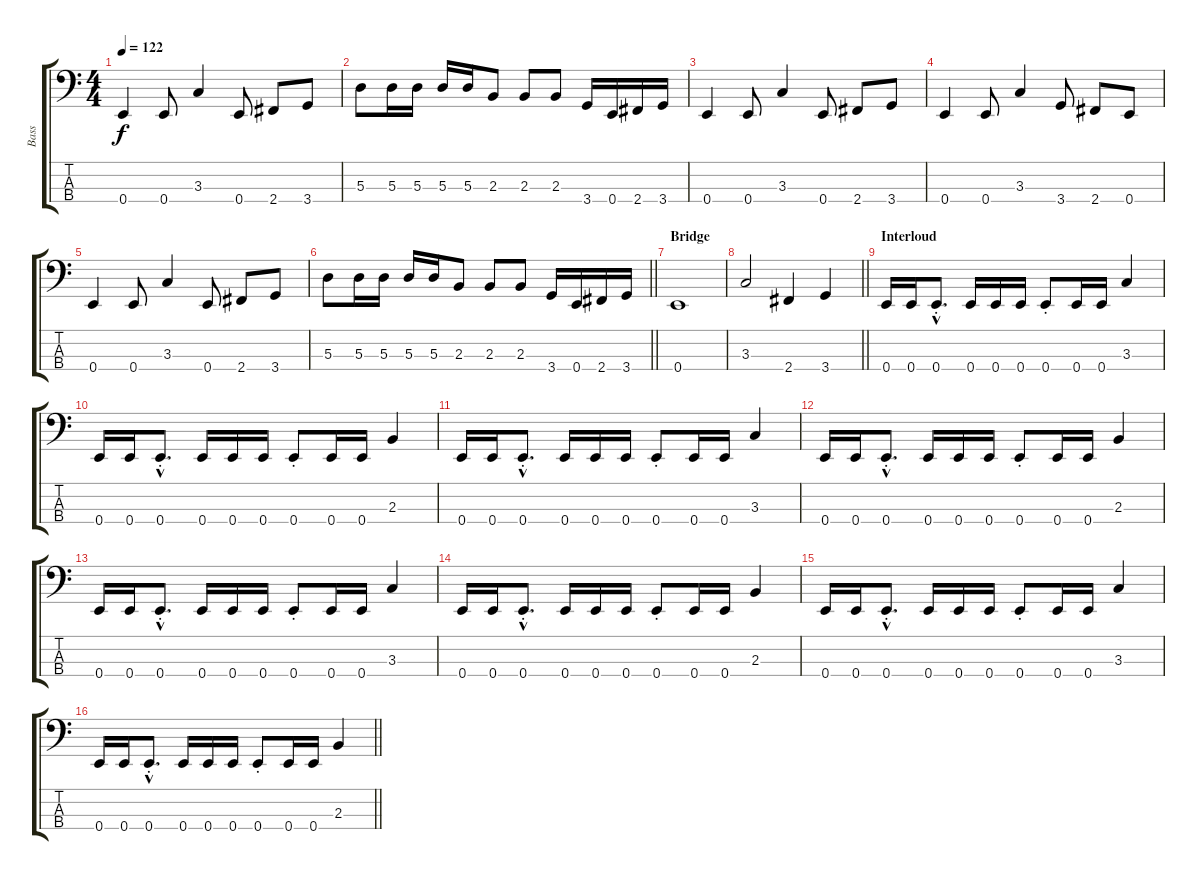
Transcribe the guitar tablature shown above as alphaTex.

\track ("Bass" "Bass") {instrument electricbasspick}
\staff {score tabs}
\tuning (G2 D2 A1 E1) {hide}
\ts (4 4)
\tempo 122
\clef f4
\ks c
0.4.4{dy f} 0.4.8 3.3.4 0.4.8 2.4.8 3.4.8 |
5.3.8 5.3.16 5.3.16 5.3.16 5.3.16 2.3.8 2.3.8 2.3.8 3.4.16 0.4.16 2.4.16 3.4.16 |
0.4.4 0.4.8 3.3.4 0.4.8 2.4.8 3.4.8 |
0.4.4 0.4.8 3.3.4 3.4.8 2.4.8 0.4.8 |
0.4.4 0.4.8 3.3.4 0.4.8 2.4.8 3.4.8 |
\barLineRight lightlight
5.3.8 5.3.16 5.3.16 5.3.16 5.3.16 2.3.8 2.3.8 2.3.8 3.4.16 0.4.16 2.4.16 3.4.16 |
\section ("" "Bridge")
0.4.1 |
\barLineRight lightlight
3.3.2 2.4.4 3.4.4 |
\section ("" "Interloud")
0.4.16 0.4.16 0.4{hac st}.8{d} 0.4.16 0.4.16 0.4.16 0.4{st}.8 0.4.16 0.4.16 3.3.4 |
0.4.16 0.4.16 0.4{hac st}.8{d} 0.4.16 0.4.16 0.4.16 0.4{st}.8 0.4.16 0.4.16 2.3.4 |
0.4.16 0.4.16 0.4{hac st}.8{d} 0.4.16 0.4.16 0.4.16 0.4{st}.8 0.4.16 0.4.16 3.3.4 |
0.4.16 0.4.16 0.4{hac st}.8{d} 0.4.16 0.4.16 0.4.16 0.4{st}.8 0.4.16 0.4.16 2.3.4 |
0.4.16 0.4.16 0.4{hac st}.8{d} 0.4.16 0.4.16 0.4.16 0.4{st}.8 0.4.16 0.4.16 3.3.4 |
0.4.16 0.4.16 0.4{hac st}.8{d} 0.4.16 0.4.16 0.4.16 0.4{st}.8 0.4.16 0.4.16 2.3.4 |
0.4.16 0.4.16 0.4{hac st}.8{d} 0.4.16 0.4.16 0.4.16 0.4{st}.8 0.4.16 0.4.16 3.3.4 |
\barLineRight lightlight
0.4.16 0.4.16 0.4{hac st}.8{d} 0.4.16 0.4.16 0.4.16 0.4{st}.8 0.4.16 0.4.16 2.3.4
